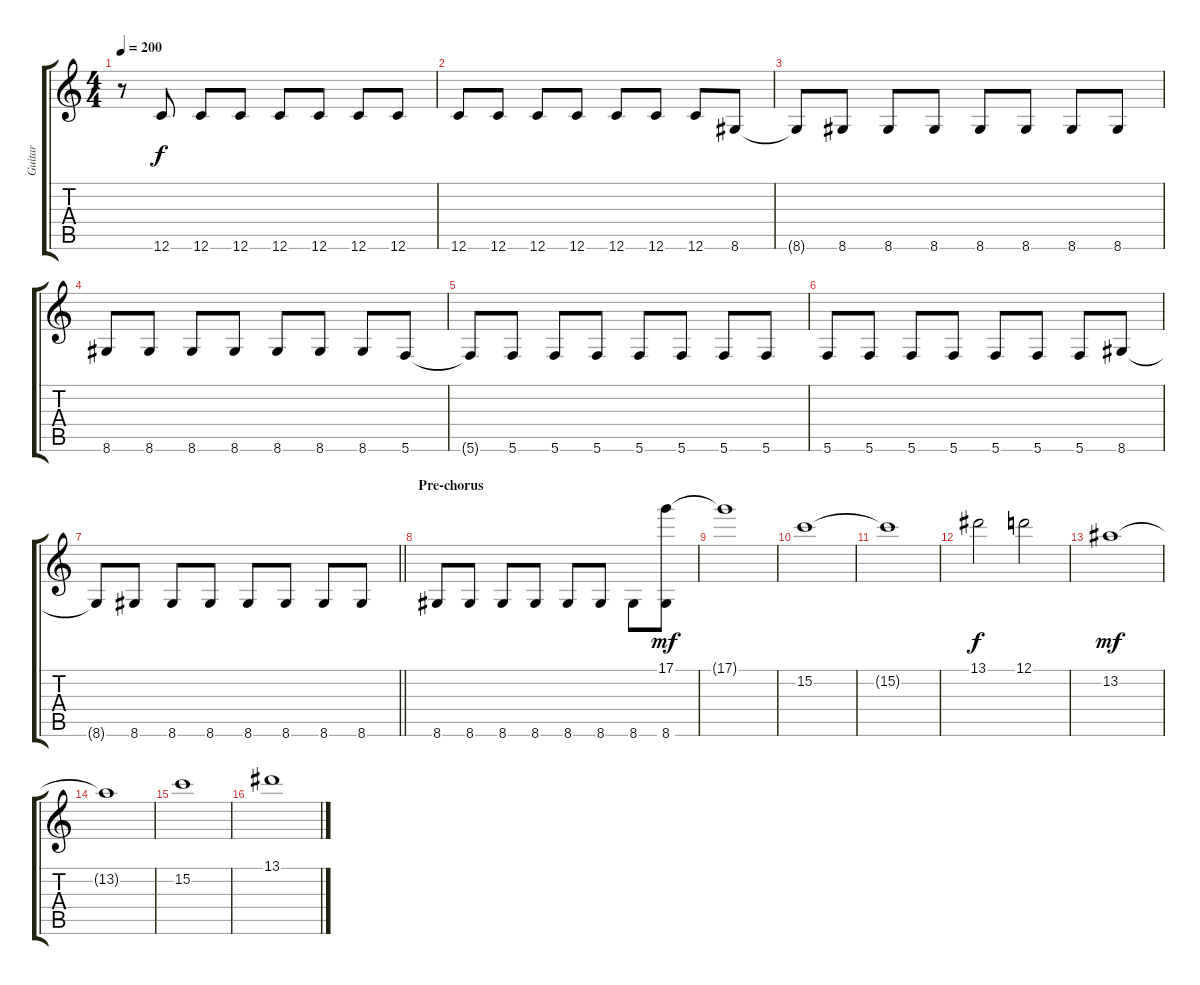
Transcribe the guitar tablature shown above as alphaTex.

\track ("Guitar" "Guitar") {instrument distortionguitar}
\staff {score tabs}
\tuning (D4 A3 F3 C3 G2 C2) {hide}
\ts (4 4)
\tempo 200
\clef g2
\ks c
r.8{dy f} 12.6.8 12.6.8 12.6.8 12.6.8 12.6.8 12.6.8 12.6.8 |
12.6.8 12.6.8 12.6.8 12.6.8 12.6.8 12.6.8 12.6.8 8.6.8 |
8.6{t}.8 8.6.8 8.6.8 8.6.8 8.6.8 8.6.8 8.6.8 8.6.8 |
8.6.8 8.6.8 8.6.8 8.6.8 8.6.8 8.6.8 8.6.8 5.6.8 |
5.6{t}.8 5.6.8 5.6.8 5.6.8 5.6.8 5.6.8 5.6.8 5.6.8 |
5.6.8 5.6.8 5.6.8 5.6.8 5.6.8 5.6.8 5.6.8 8.6.8 |
\barLineRight lightlight
8.6{t}.8 8.6.8 8.6.8 8.6.8 8.6.8 8.6.8 8.6.8 8.6.8 |
\section ("" "Pre-chorus")
8.6.8 8.6.8 8.6.8 8.6.8 8.6.8 8.6.8 8.6.8 (17.1 8.6).8{dy mf volume 6 balance 8} |
17.1{t}.1 |
15.2.1 |
15.2{t}.1 |
13.1.2{dy f} 12.1.2 |
13.2.1{dy mf} |
13.2{t}.1 |
15.2.1{volume 14} |
13.1.1
